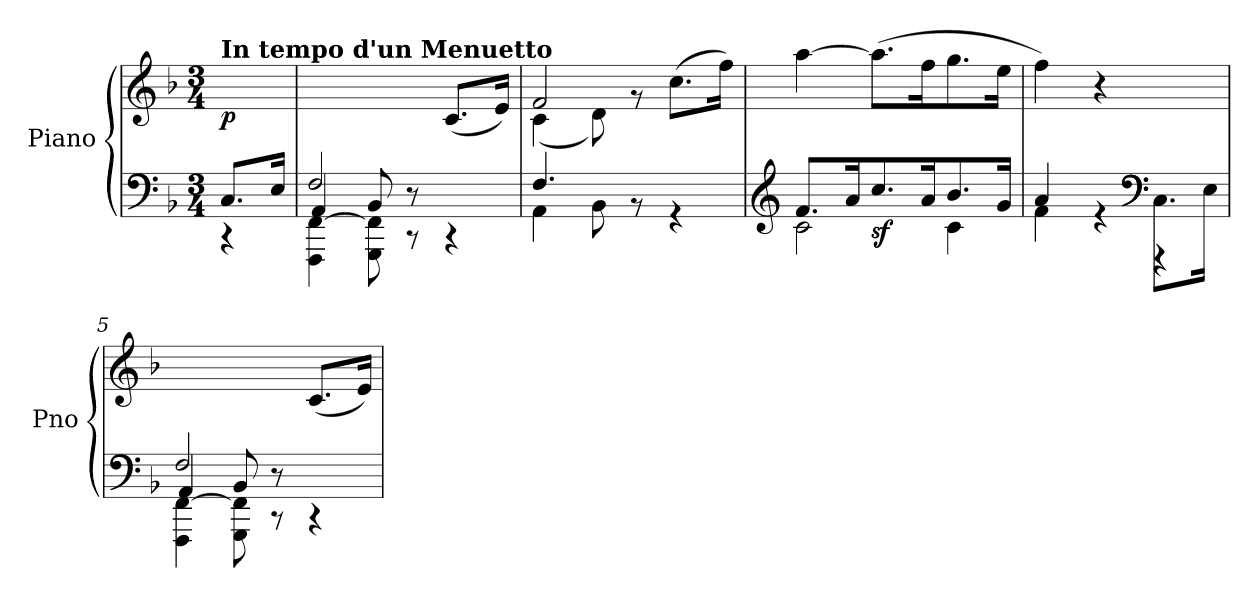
**kern	**kern	**dynam
*part1	*part1	*part1
*staff2	*staff1	*staff1/2
*I"Piano	*	*
*I'Pno	*	*
*clefF4	*clefG2	*
*k[b-]	*k[b-]	*
*M3/4	*M3/4	*
=	=	=
*^	*	*
*	*^	*	*
!	!	!	!LO:TX:a:B:t=In tempo d'un Menuetto	!
!	!	!	!	!LO:DY:b
8.C/L	4ryy	4rCC	4ryy	p
16E/Jk	.	.	.	.
=1	=1	=1	=1	=1
2F/	4AA/	4FFF\ [4FF\	2ryy	.
.	8BB-/	8GGG\ 8FF\]	.	.
.	8r	8rCC	.	.
4ryy	4ryy	4rCC	(8.c/L	.
.	.	.	16e/Jk)	.
=2	=2	=2	=2	=2
*	*	*	*^	*
2.ryy	4.F/	4AA\	2f/	(4c\	.
.	.	8BB-\	.	8d\)	.
.	8r	4.ryy	.	8rg	.
.	4r	.	(>8.cc\L	4ryy	.
.	.	.	16ff\Jk)	.	.
*	*	*	*v	*v	*
=3	=3	=3	=3	=3
*clefG2	*	*	*	*
2.ryy	8.f/L	2c\	[4aa\	.
.	16a/K	.	.	.
!	!	!	!	!LO:DY:b=2
.	8.cc/	.	(8.aa\L]	sf
.	16a/K	.	16ff\K	.
.	8.b-/	4c\	8.gg\	.
.	16g/Jk	.	16ee\Jk	.
=4	=4	=4	=4	=4
*	*	*^	*	*
2ryy	2.ryy	4a/	4f\	4ff\)	.
.	.	4r	2ryy	4r	.
*clefF4	*	*	*	*	*
8.C\L	.	4rFFF	.	4ryy	.
16E\Jk	.	.	.	.	.
*	*	*v	*v	*	*
=5	=5	=5	=5	=5
2F/	4AA/	4FFF\ [4FF\	2ryy	.
.	8BB-/	8GGG\ 8FF\]	.	.
.	8r	8rCC	.	.
4ryy	4ryy	4rCC	(8.c/L	.
.	.	.	16e/Jk)	.
*v	*v	*v	*	*
=	=	=
*-	*-	*-
